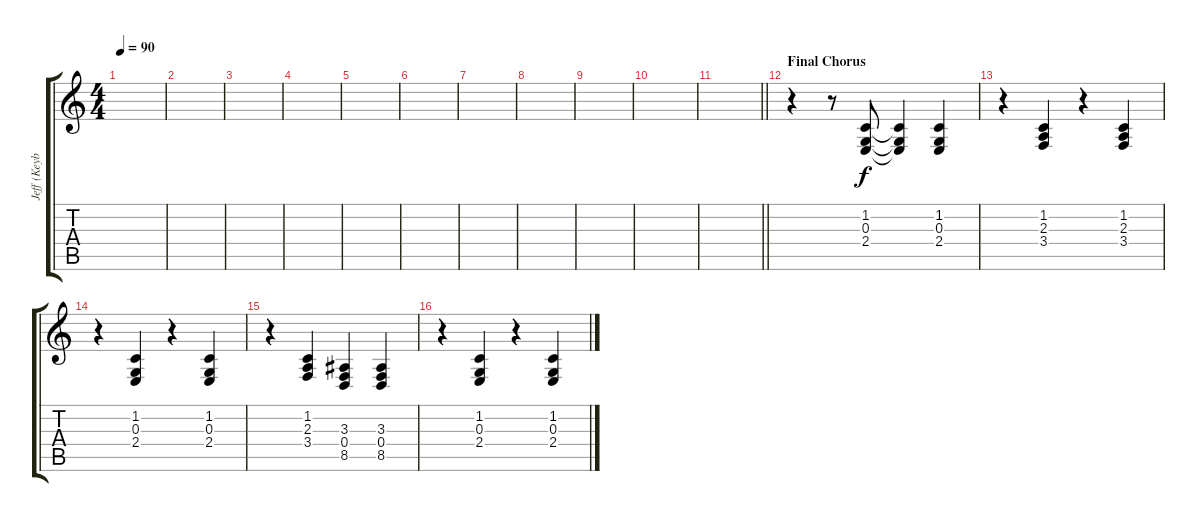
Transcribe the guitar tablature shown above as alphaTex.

\track ("Jeff (Keyboard 1)" "Jeff (Keyb") {instrument drawbarorgan}
\staff {score tabs}
\tuning (E4 B3 G3 D3 A2 E2) {hide}
\ts (4 4)
\tempo 90
\clef g2
\ks c
|
|
|
|
|
|
|
|
|
|
\barLineRight lightlight
|
\section ("" "Final Chorus")
r.4 r.8 (1.2 0.3 2.4).8 (1.2{t} 0.3{t} 2.4{t}).4 (1.2 0.3 2.4).4 |
r.4 (1.2 2.3 3.4).4 r.4 (1.2 2.3 3.4).4 |
r.4 (1.2 0.3 2.4).4 r.4 (1.2 0.3 2.4).4 |
r.4 (1.2 2.3 3.4).4 (3.3 0.4 8.5).4 (3.3 0.4 8.5).4 |
r.4 (1.2 0.3 2.4).4 r.4 (1.2 0.3 2.4).4
